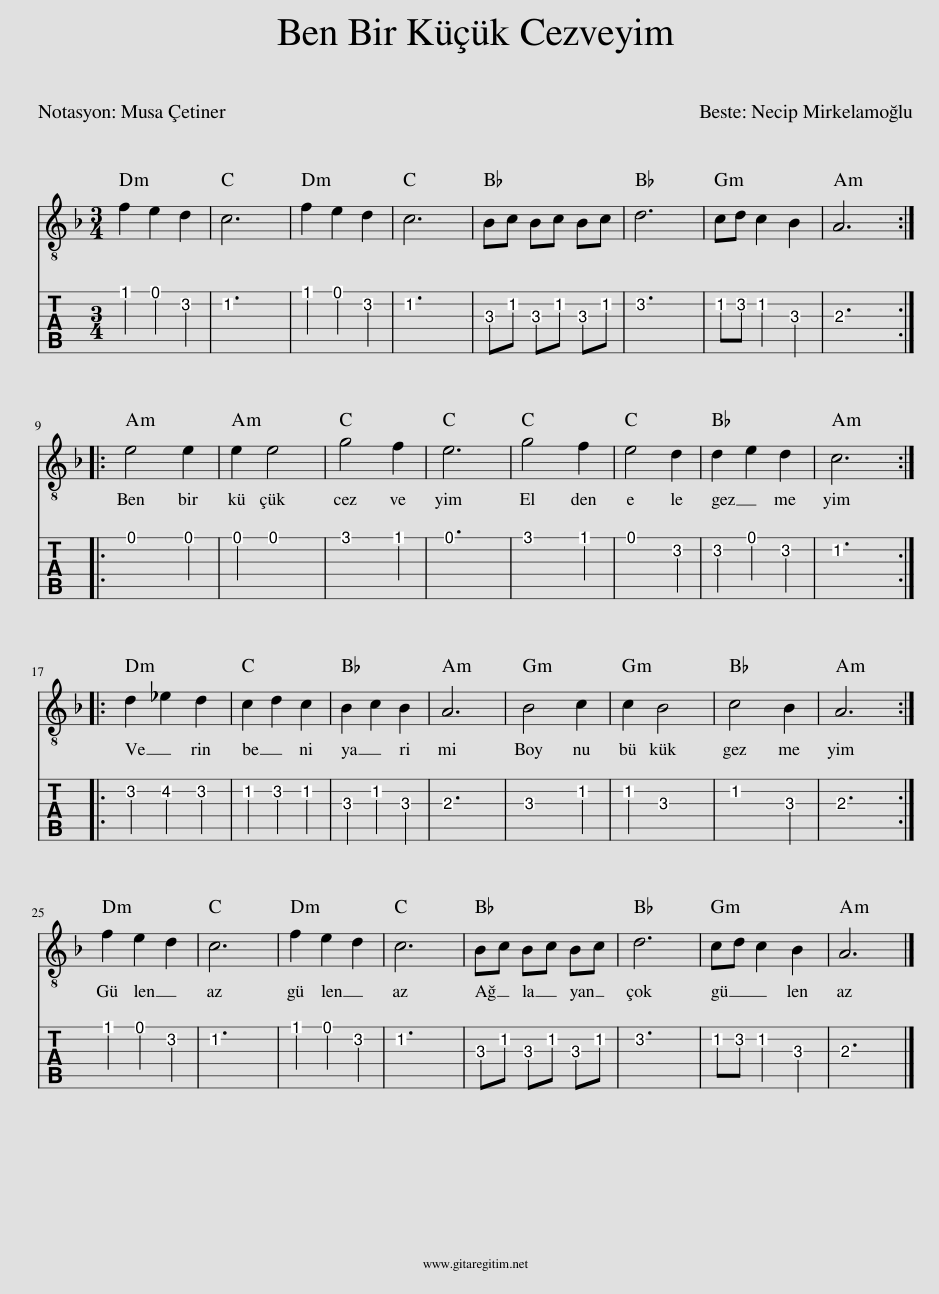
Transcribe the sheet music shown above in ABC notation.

X:1
%%score { 1 | 2 }
L:1/8
M:3/4
I:linebreak $
K:F
V:1 treble-8
V:2 tab stafflines=6 strings="E2,A2,D3,G3,B3,E4 "
V:1
 f2 e2 d2 | c6 | f2 e2 d2 | c6 | Bc Bc Bc | %5
 d6 | cd c2 B2 | A6 ::$ e4 e2 | e2 e4 | %10
 g4 f2 | e6 | g4 f2 | e4 d2 | d2 e2 d2 | %15
 c6 ::$ d2 _e2 d2 | c2 d2 c2 | B2 c2 B2 | A6 | %20
 B4 c2 | c2 B4 | c4 B2 | A6 :|$ f2 e2 d2 | %25
 c6 | f2 e2 d2 | c6 | Bc Bc Bc | d6 | %30
 cd c2 B2 | A6 |] %32
V:2
 !1!F2 !1!E2 !2!D2 | !2!C6 | !1!F2 !1!E2 !2!D2 | !2!C6 | !3!B,!2!C !3!B,!2!C !3!B,!2!C | %5
 !2!D6 | !2!C!2!D !2!C2 !3!B,2 | !3!A,6 ::$ !1!E4 !1!E2 | !1!E2 !1!E4 | %10
 !1!G4 !1!F2 | !1!E6 | !1!G4 !1!F2 | !1!E4 !2!D2 | !2!D2 !1!E2 !2!D2 | %15
 !2!C6 ::$ !2!D2 !2!_E2 !2!D2 | !2!C2 !2!D2 !2!C2 | !3!B,2 !2!C2 !3!B,2 | !3!A,6 | %20
 !3!B,4 !2!C2 | !2!C2 !3!B,4 | !2!C4 !3!B,2 | !3!A,6 :|$ !1!F2 !1!E2 !2!D2 | %25
 !2!C6 | !1!F2 !1!E2 !2!D2 | !2!C6 | !3!B,!2!C !3!B,!2!C !3!B,!2!C | !2!D6 | %30
 !2!C!2!D !2!C2 !3!B,2 | !3!A,6 |] %32
